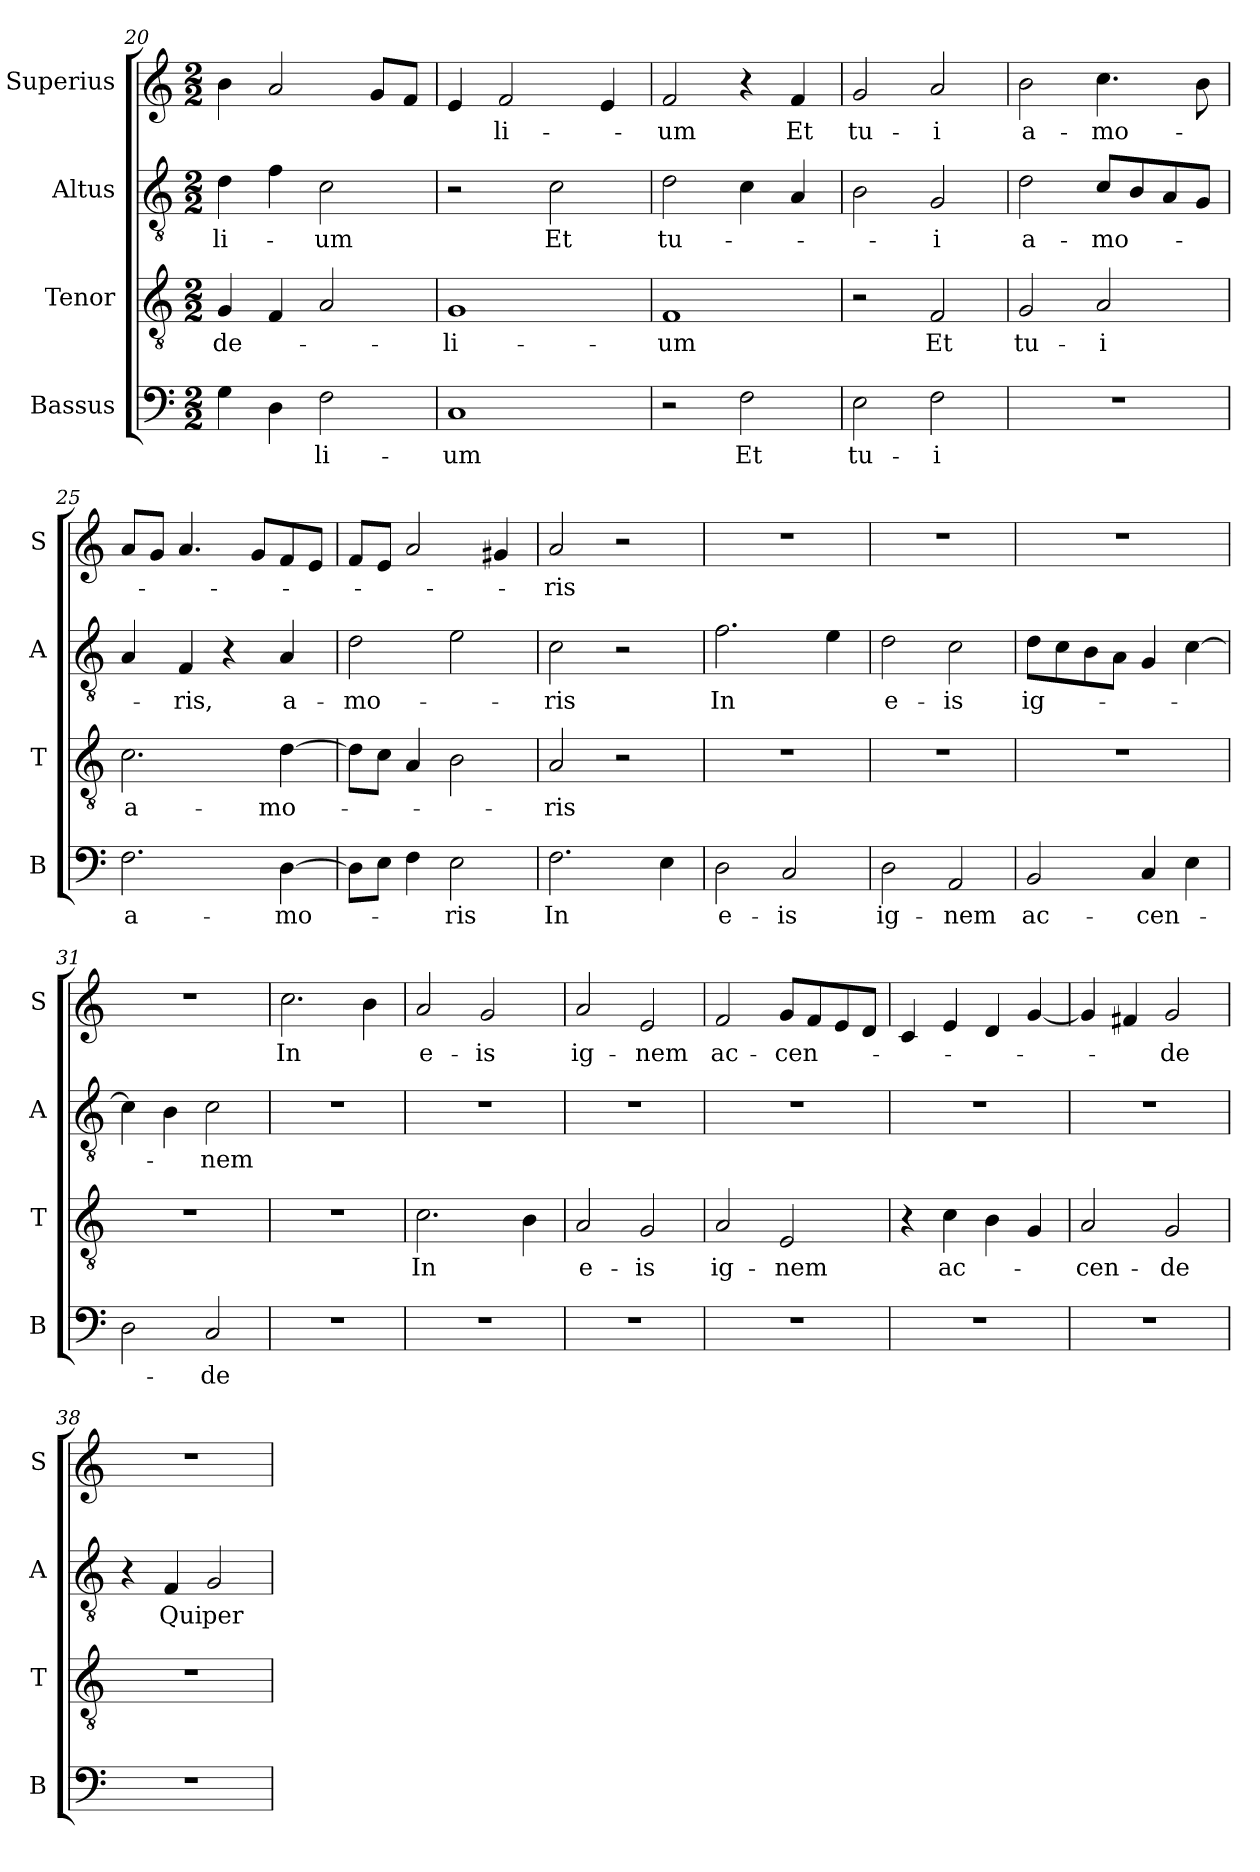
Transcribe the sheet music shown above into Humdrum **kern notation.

**kern	**text	**kern	**text	**kern	**text	**kern	**text
*part4	*part4	*part3	*part3	*part2	*part2	*part1	*part1
*staff4	*staff4	*staff3	*staff3	*staff2	*staff2	*staff1	*staff1
*I"Bassus	*	*I"Tenor	*	*I"Altus	*	*I"Superius	*
*I'B	*	*I'T	*	*I'A	*	*I'S	*
*clefF4	*	*clefGv2	*	*clefGv2	*	*clefG2	*
*k[]	*	*k[]	*	*k[]	*	*k[]	*
*M2/2	*	*M2/2	*	*M2/2	*	*M2/2	*
=20	=20	=20	=20	=20	=20	=20	=20
4G	.	4G	-de-	4d	-li-	4b	.
4D	.	4F	.	4f	.	2a	.
2F	-li-	2A	.	2c	-um	.	.
.	.	.	.	.	.	8gL	.
.	.	.	.	.	.	8fJ	.
=21	=21	=21	=21	=21	=21	=21	=21
1C	-um	1G	-li-	2r	.	4e	.
.	.	.	.	.	.	2f	-li-
.	.	.	.	2c	Et	.	.
.	.	.	.	.	.	4e	.
=22	=22	=22	=22	=22	=22	=22	=22
2r	.	1F	-um	2d	tu-	2f	-um
2F	Et	.	.	4c	.	4r	.
.	.	.	.	4A	.	4f	Et
=23	=23	=23	=23	=23	=23	=23	=23
2E	tu-	2r	.	2B	.	2g	tu-
2F	-i	2F	Et	2G	-i	2a	-i
=24	=24	=24	=24	=24	=24	=24	=24
1r	.	2G	tu-	2d	a-	2b	a-
.	.	2A	-i	8cL	-mo-	4.cc	-mo-
.	.	.	.	8B	.	.	.
.	.	.	.	8A	.	.	.
.	.	.	.	8GJ	.	8b	.
=25	=25	=25	=25	=25	=25	=25	=25
2.F	a-	2.c	a-	4A	.	8aL	.
.	.	.	.	.	.	8gJ	.
.	.	.	.	4F	-ris,	4.a	.
.	.	.	.	4r	.	.	.
.	.	.	.	.	.	8gL	.
!	!	!	!	!	!LO:LY:i	!	!
[4D	-mo-	[4d	-mo-	4A	a-	8f	.
.	.	.	.	.	.	8eJ	.
=26	=26	=26	=26	=26	=26	=26	=26
!	!	!	!	!	!LO:LY:i	!	!
8DL]	.	8dL]	.	2d	-mo-	8fL	.
8EJ	.	8cJ	.	.	.	8eJ	.
4F	.	4A	.	.	.	2a	.
2E	-ris	2B	.	2e	.	.	.
.	.	.	.	.	.	4g#X	.
=27	=27	=27	=27	=27	=27	=27	=27
!	!	!	!	!	!LO:LY:i	!	!
2.F	In	2A	-ris	2c	-ris	2a	-ris
.	.	2r	.	2r	.	2r	.
4E	.	.	.	.	.	.	.
=28	=28	=28	=28	=28	=28	=28	=28
2D	e-	1r	.	2.f	In	1r	.
2C	-is	.	.	.	.	.	.
.	.	.	.	4e	.	.	.
=29	=29	=29	=29	=29	=29	=29	=29
2D	ig-	1r	.	2d	e-	1r	.
2AA	-nem	.	.	2c	-is	.	.
=30	=30	=30	=30	=30	=30	=30	=30
2BB	ac-	1r	.	8dL	ig-	1r	.
.	.	.	.	8c	.	.	.
.	.	.	.	8B	.	.	.
.	.	.	.	8AJ	.	.	.
4C	-cen-	.	.	4G	.	.	.
4E	.	.	.	[4c	.	.	.
=31	=31	=31	=31	=31	=31	=31	=31
2D	.	1r	.	4c]	.	1r	.
.	.	.	.	4B	.	.	.
2C	-de	.	.	2c	-nem	.	.
=32	=32	=32	=32	=32	=32	=32	=32
1r	.	1r	.	1r	.	2.cc	In
.	.	.	.	.	.	4b	.
=33	=33	=33	=33	=33	=33	=33	=33
1r	.	2.c	In	1r	.	2a	e-
.	.	.	.	.	.	2g	-is
.	.	4B	.	.	.	.	.
=34	=34	=34	=34	=34	=34	=34	=34
1r	.	2A	e-	1r	.	2a	ig-
.	.	2G	-is	.	.	2e	-nem
=35	=35	=35	=35	=35	=35	=35	=35
1r	.	2A	ig-	1r	.	2f	ac-
.	.	2E	-nem	.	.	8gL	-cen-
.	.	.	.	.	.	8f	.
.	.	.	.	.	.	8e	.
.	.	.	.	.	.	8dJ	.
=36	=36	=36	=36	=36	=36	=36	=36
1r	.	4r	.	1r	.	4c	.
.	.	4c	ac-	.	.	4e	.
.	.	4B	.	.	.	4d	.
.	.	4G	.	.	.	[4g	.
=37	=37	=37	=37	=37	=37	=37	=37
1r	.	2A	-cen-	1r	.	4g]	.
.	.	.	.	.	.	4f#X	.
.	.	2G	-de	.	.	2g	-de
=38	=38	=38	=38	=38	=38	=38	=38
1r	.	1r	.	4r	.	1r	.
.	.	.	.	4F	Qui	.	.
.	.	.	.	2G	per	.	.
=	=	=	=	=	=	=	=
*-	*-	*-	*-	*-	*-	*-	*-
